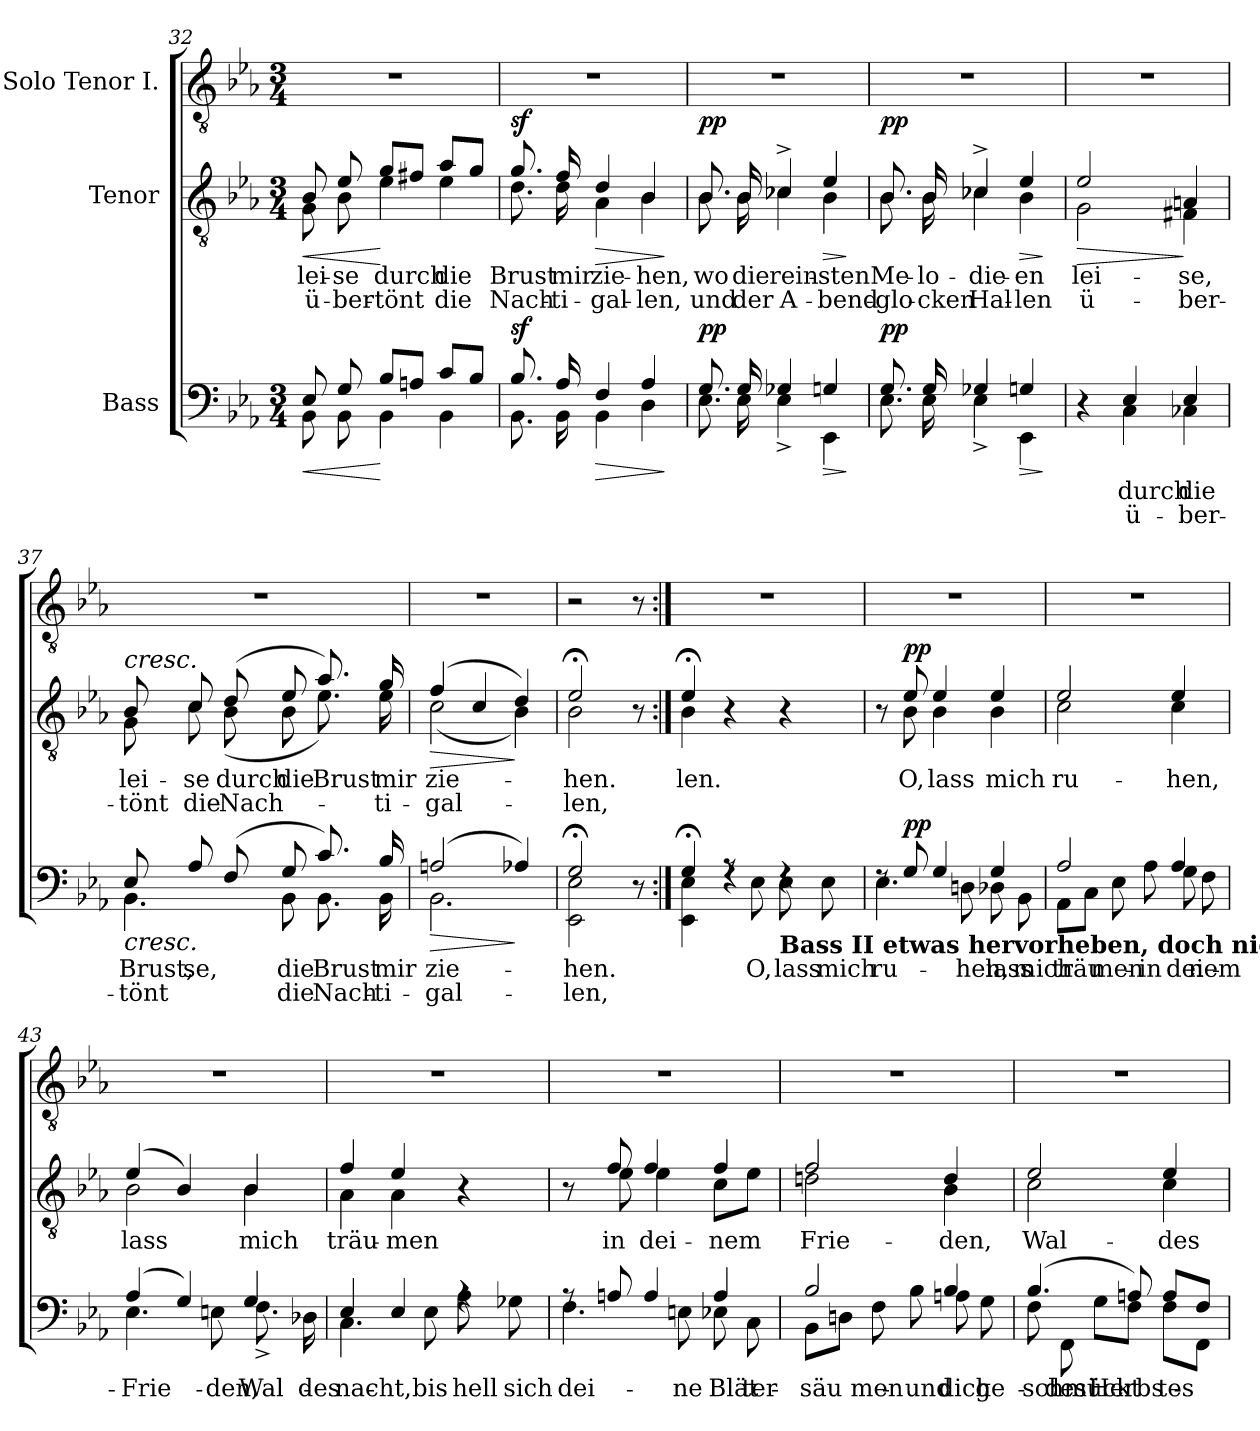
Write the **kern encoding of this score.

**kern	**text	**text	**dynam	**kern	**text	**text	**dynam	**kern
*part3	*part3	*part3	*part3	*part2	*part2	*part2	*part2	*part1
*staff3	*staff3	*staff3	*staff3	*staff2	*staff2	*staff2	*staff2	*staff1
*I"Bass	*	*	*	*I"Tenor	*	*	*	*I"Solo Tenor I.
*clefF4	*	*	*	*clefGv2	*	*	*	*clefGv2
*k[b-e-a-]	*	*	*	*k[b-e-a-]	*	*	*	*k[b-e-a-]
*M3/4	*	*	*	*M3/4	*	*	*	*M3/4
=32	=32	=32	=32	=32	=32	=32	=32	=32
!	!	!	!LO:HP:b	!	!	!	!LO:HP:b	!
*^	*	*	*	*^	*	*	*	*
8E-/	8BB-\	.	.	<	8B-/	8G\	lei-	ü-	<	2.r
8G/	8BB-\	.	.	.	8e-/	8B-\	-se	-ber-	.	.
8B-/L	4BB-\	.	.	[	8g/L	4e-\	durch	-tönt	[	.
8An/J	.	.	.	.	8f#X/J	.	.	.	.	.
8c/L	4BB-\	.	.	.	8a-/L	4e-\	die	die	.	.
8B-/J	.	.	.	.	8g/J	.	.	.	.	.
=33	=33	=33	=33	=33	=33	=33	=33	=33	=33	=33
!	!	!	!	!LO:DY:b	!	!	!	!	!LO:DY:a	!
8.B-/	8.BB-\	.	.	sf	8.g/	8.d\	Brust	Nach-	sf	2.r
16A-/	16BB-\	.	.	.	16f/	16d\	mir	-ti-	.	.
!	!	!	!	!LO:HP:b	!	!	!	!	!LO:HP:b	!
4F/	4BB-\	.	.	>	4d/	4A-\	zie-	-gal-	>	.
4A-/	4D\	.	.	.	4B-/	4B-\	-hen,	-len,	.	.
*v	*v	*	*	*	*	*	*	*	*	*
*	*	*	*	*v	*v	*	*	*	*
.	.	.	]	.	.	.	]	.
!!LO:PB:g=z
=34	=34	=34	=34	=34	=34	=34	=34	=34
*^	*	*	*	*^	*	*	*	*
!	!	!	!	!LO:DY:b	!	!	!	!	!LO:DY:a	!
8.G/	8.E-\	.	.	pp	8.B-/	8.B-\	wo	und	pp	2.r
16G/	16E-\	.	.	.	16B-/	16B-\	die	der	.	.
4G-X/	4E-^\	.	.	.	4c-X^/	4c-\	rein-	A-	.	.
!	!	!	!	!LO:HP:b	!	!	!	!	!LO:HP:b	!
4Gn/	4EE-\	.	.	>	4e-/	4B-\	-sten	-bend-	>	.
*v	*v	*	*	*	*	*	*	*	*	*
*	*	*	*	*v	*v	*	*	*	*
.	.	.	]	.	.	.	]	.
=35	=35	=35	=35	=35	=35	=35	=35	=35
*^	*	*	*	*^	*	*	*	*
!	!	!	!	!LO:DY:b	!	!	!	!	!LO:DY:a	!
8.G/	8.E-\	.	.	pp	8.B-/	8.B-\	Me-	-glo-	pp	2.r
16G/	16E-\	.	.	.	16B-/	16B-\	-lo-	-cken	.	.
4G-X/	4E-^\	.	.	.	4c-X^/	4c-\	-die-	Hal-	.	.
!	!	!	!	!LO:HP:b	!	!	!	!	!LO:HP:b	!
4Gn/	4EE-\	.	.	>	4e-/	4B-\	-en	-len	>	.
*v	*v	*	*	*	*	*	*	*	*	*
*	*	*	*	*v	*v	*	*	*	*
.	.	.	]	.	.	.	]	.
=36	=36	=36	=36	=36	=36	=36	=36	=36
*^	*	*	*	*	*	*	*	*
!	!	!	!	!	!	!	!	!LO:HP:b	!
*	*	*	*	*	*^	*	*	*	*
4r	4ryy	.	.	.	2e-/	2G\	lei-	ü-	>	2.r
4E-/	4C\	durch	ü-	.	.	.	.	.	.	.
4E-/	4C-X\	die	-ber-	.	4An/	4F#X\	-se,	-ber-	]	.
=37	=37	=37	=37	=37	=37	=37	=37	=37	=37	=37
!	!	!	!	!	!LO:TX:a:i:t=cresc.	!	!	!	!	!
!LO:TX:b:i:t=cresc.	!	!	!	!	!	!	!	!	!	!
8E-/	4.BB-\	Brust,	-tönt	.	8B-/	8G\	lei-	-tönt	.	2.r
8A-/	.	-se,	.	.	8c/	8c\	-se	die	.	.
(8F/	.	.	.	.	(8d/	(8B-\	durch	Nach-	.	.
8G/	8BB-\	die	die	.	8e-/	8B-\	die	.	.	.
8.c/)	8.BB-\	Brust	Nach-	.	8.a-/)	8.e-\)	Brust	.	.	.
16B-/	16BB-\	mir	-ti-	.	16g/	16e-\	mir	-ti-	.	.
!!LO:LB:g=z
=38	=38	=38	=38	=38	=38	=38	=38	=38	=38	=38
!	!	!	!	!LO:HP:b	!	!	!	!	!LO:HP:b	!
(2An/	2.BB-\	zie-	-gal-	>	(4f/	(2c\	zie-	-gal-	>	2.r
.	.	.	.	.	4c/	.	.	.	.	.
4A-X/)	.	.	.	]	4d/)	4B-\)	.	.	]	.
=39	=39	=39	=39	=39	=39	=39	=39	=39	=39	=39
2G;</	2EE-\ 2E-\	-hen.	-len,	.	2e-;</	2B-\	-hen.	-len,	.	2r
8r	8ryy	.	.	.	8r	8ryy	.	.	.	8r
=40:|!	=40:|!	=40:|!	=40:|!	=40:|!	=40:|!	=40:|!	=40:|!	=40:|!	=40:|!	=40:|!
4G;</	4EE-\ 4E-\	.	.	.	4e-;</	4B-\	len.	.	.	2.r
4rF	8rA	.	.	.	4r	4ryy	.	.	.	.
.	8E-\	O,	.	.	.	.	.	.	.	.
!LO:TX:b:B:t=Bass II etwas hervorheben, doch nicht zu stark.	!	!	!	!	!	!	!	!	!	!
4rF	8E-\	lass	.	.	4r	4ryy	.	.	.	.
.	8E-\	mich	.	.	.	.	.	.	.	.
=41	=41	=41	=41	=41	=41	=41	=41	=41	=41	=41
8rF	4.E-\	ru-	.	.	8r	8ryy	.	.	.	2.r
!	!	!	!	!LO:DY:a	!	!	!	!	!LO:DY:a	!
8G/	.	.	.	pp	8e-/	8B-\	O,	.	pp	.
4G/	.	.	.	.	4e-/	4B-\	lass	.	.	.
.	8Dn\	-hen,	.	.	.	.	.	.	.	.
4G/	8D-X\	lass	.	.	4e-/	4B-\	mich	.	.	.
.	8BB-\	mich	.	.	.	.	.	.	.	.
!!LO:LB:g=z
=42	=42	=42	=42	=42	=42	=42	=42	=42	=42	=42
2A-/	8AA-\L	träu-	.	.	2e-/	2c\	ru-	.	.	2.r
.	8C\J	.	.	.	.	.	.	.	.	.
.	8E-\	-men	.	.	.	.	.	.	.	.
.	8A-\	in	.	.	.	.	.	.	.	.
4A-/	8G\	dei-	.	.	4e-/	4c\	-hen,	.	.	.
.	8F\	-nem	.	.	.	.	.	.	.	.
=43	=43	=43	=43	=43	=43	=43	=43	=43	=43	=43
(4A-/	4.E-\	Frie-	.	.	(4e-/	2B-\	-lass	.	.	2.r
4G/)	.	.	.	.	4B-/)	.	.	.	.	.
.	8En\	-den,	.	.	.	.	.	.	.	.
4G/	8.F^\	Wal-	.	.	4B-/	4B-\	mich	.	.	.
.	16D-X\	-des-	.	.	.	.	.	.	.	.
=44	=44	=44	=44	=44	=44	=44	=44	=44	=44	=44
4E-/	4.C\	-nacht,	.	.	4f/	4A-\	träu-	.	.	2.r
4E-/	.	.	.	.	4e-/	4A-\	-men	.	.	.
.	8E-\	bis	.	.	.	.	.	.	.	.
4rA	8A-\	hell	.	.	4r	4ryy	.	.	.	.
.	8G-X\	sich	.	.	.	.	.	.	.	.
!!LO:LB:g=z
=45	=45	=45	=45	=45	=45	=45	=45	=45	=45	=45
8rA	4.F\	dei-	.	.	8r	8ryy	.	.	.	2.r
8An/	.	.	.	.	8f/	8e-\	in	.	.	.
4A/	.	.	.	.	4f/	4e-\	dei-	.	.	.
.	8En\	-ne	.	.	.	.	.	.	.	.
4A/	8E-X\	Blät-	.	.	4f/	8c\L	-nem	.	.	.
.	8C\	-ter	.	.	.	8e-\J	.	.	.	.
=46	=46	=46	=46	=46	=46	=46	=46	=46	=46	=46
2B-/	8BB-\L	säu-	.	.	2f/	2dn\	Frie-	.	.	2.r
.	8Dn\J	.	.	.	.	.	.	.	.	.
.	8F\	-men	.	.	.	.	.	.	.	.
.	8B-\	und	.	.	.	.	.	.	.	.
4B-/	8An\	dich	.	.	4d/	4B-\	-den,	.	.	.
.	8G\	ge-	.	.	.	.	.	.	.	.
=47	=47	=47	=47	=47	=47	=47	=47	=47	=47	=47
(4.B-/	8F\	-schmückt	.	.	2e-/	2c\	Wal-	.	.	2.r
.	8FF\	des	.	.	.	.	.	.	.	.
.	8G\L	Herbs-	.	.	.	.	.	.	.	.
8An/)	8F\J	.	.	.	.	.	.	.	.	.
8A/L	8F\L	-tes	.	.	4e-/	4c\	-des-	.	.	.
8F/J	8FF\J	.	.	.	.	.	.	.	.	.
*v	*v	*	*	*	*	*	*	*	*	*
*	*	*	*	*v	*v	*	*	*	*
=	=	=	=	=	=	=	=	=
*-	*-	*-	*-	*-	*-	*-	*-	*-
